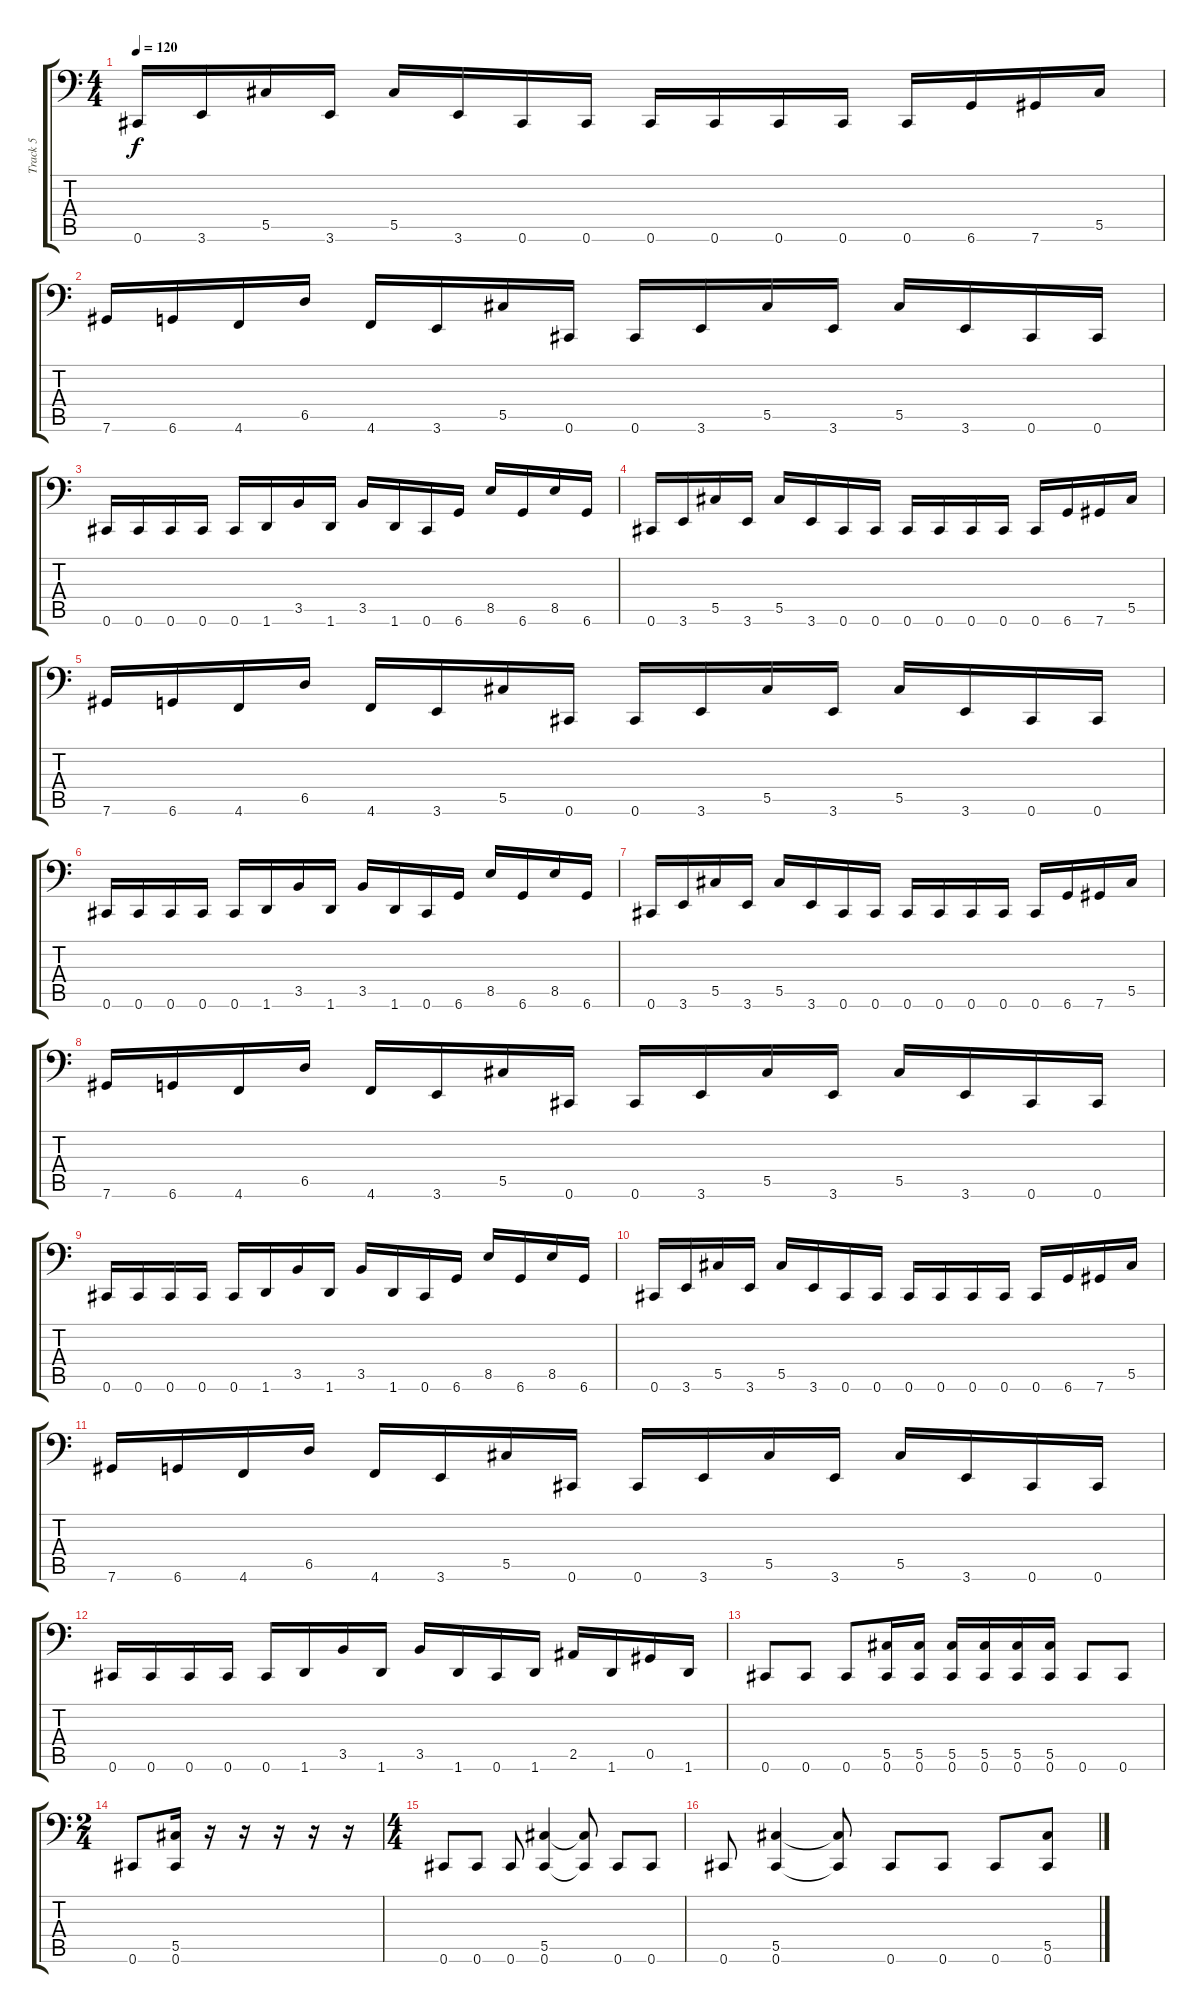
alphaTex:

\track ("Track 5" "Track 5") {instrument electricbasspick}
\staff {score tabs}
\tuning (Eb3 Bb2 Gb2 Db2 Ab1 Db1) {hide}
\ts (4 4)
\tempo 120
\clef f4
\ks c
0.6.16{dy f} 3.6.16 5.5.16 3.6.16 5.5.16 3.6.16 0.6.16 0.6.16 0.6.16 0.6.16 0.6.16 0.6.16 0.6.16 6.6.16 7.6.16 5.5.16 |
7.6.16 6.6.16 4.6.16 6.5.16 4.6.16 3.6.16 5.5.16 0.6.16 0.6.16 3.6.16 5.5.16 3.6.16 5.5.16 3.6.16 0.6.16 0.6.16 |
0.6.16 0.6.16 0.6.16 0.6.16 0.6.16 1.6.16 3.5.16 1.6.16 3.5.16 1.6.16 0.6.16 6.6.16 8.5.16 6.6.16 8.5.16 6.6.16 |
0.6.16 3.6.16 5.5.16 3.6.16 5.5.16 3.6.16 0.6.16 0.6.16 0.6.16 0.6.16 0.6.16 0.6.16 0.6.16 6.6.16 7.6.16 5.5.16 |
7.6.16 6.6.16 4.6.16 6.5.16 4.6.16 3.6.16 5.5.16 0.6.16 0.6.16 3.6.16 5.5.16 3.6.16 5.5.16 3.6.16 0.6.16 0.6.16 |
0.6.16 0.6.16 0.6.16 0.6.16 0.6.16 1.6.16 3.5.16 1.6.16 3.5.16 1.6.16 0.6.16 6.6.16 8.5.16 6.6.16 8.5.16 6.6.16 |
0.6.16 3.6.16 5.5.16 3.6.16 5.5.16 3.6.16 0.6.16 0.6.16 0.6.16 0.6.16 0.6.16 0.6.16 0.6.16 6.6.16 7.6.16 5.5.16 |
7.6.16 6.6.16 4.6.16 6.5.16 4.6.16 3.6.16 5.5.16 0.6.16 0.6.16 3.6.16 5.5.16 3.6.16 5.5.16 3.6.16 0.6.16 0.6.16 |
0.6.16 0.6.16 0.6.16 0.6.16 0.6.16 1.6.16 3.5.16 1.6.16 3.5.16 1.6.16 0.6.16 6.6.16 8.5.16 6.6.16 8.5.16 6.6.16 |
0.6.16 3.6.16 5.5.16 3.6.16 5.5.16 3.6.16 0.6.16 0.6.16 0.6.16 0.6.16 0.6.16 0.6.16 0.6.16 6.6.16 7.6.16 5.5.16 |
7.6.16 6.6.16 4.6.16 6.5.16 4.6.16 3.6.16 5.5.16 0.6.16 0.6.16 3.6.16 5.5.16 3.6.16 5.5.16 3.6.16 0.6.16 0.6.16 |
0.6.16 0.6.16 0.6.16 0.6.16 0.6.16 1.6.16 3.5.16 1.6.16 3.5.16 1.6.16 0.6.16 1.6.16 2.5.16 1.6.16 0.5.16 1.6.16 |
0.6.8 0.6.8 0.6.8 (5.5 0.6).16 (5.5 0.6).16 (5.5 0.6).16 (5.5 0.6).16 (5.5 0.6).16 (5.5 0.6).16 0.6.8 0.6.8 |
\ts (2 4)
0.6.8 (5.5 0.6).16 r.16 r.16 r.16 r.16 r.16 |
\ts (4 4)
0.6.8 0.6.8 0.6.8 (5.5 0.6).4 (5.5{t} 0.6{t}).8 0.6.8 0.6.8 |
0.6.8 (5.5 0.6).4 (5.5{t} 0.6{t}).8 0.6.8 0.6.8 0.6.8 (5.5 0.6).8
